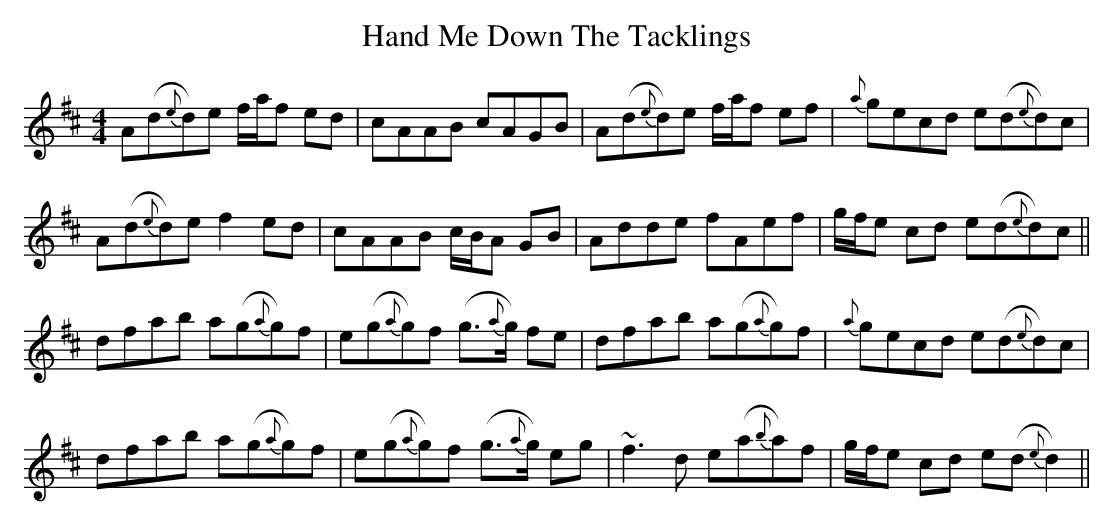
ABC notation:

X:1
T: Hand Me Down The Tacklings
M: 4/4
L: 1/8
K: Dmaj
A(d{e}d)e f/a/f ed|cAAB cAGB|A(d{e}d)e f/a/f ef|{a}gecd e(d{e}d)c|
A(d{e}d)e f2ed|cAAB c/B/A GB|Adde fAef|g/f/e cd e(d{e}d)c||
dfab a(g{a}g)f|e(g{a}g)f (g>{a}g) fe|dfab a(g{a}g)f|{a}gecd e(d{e}d)c|
dfab a(g{a}g)f|e(g{a}g)f (g>{a}g) eg|~f3d e(a{b}a)f|g/f/e cd e(d{e}d2)||
